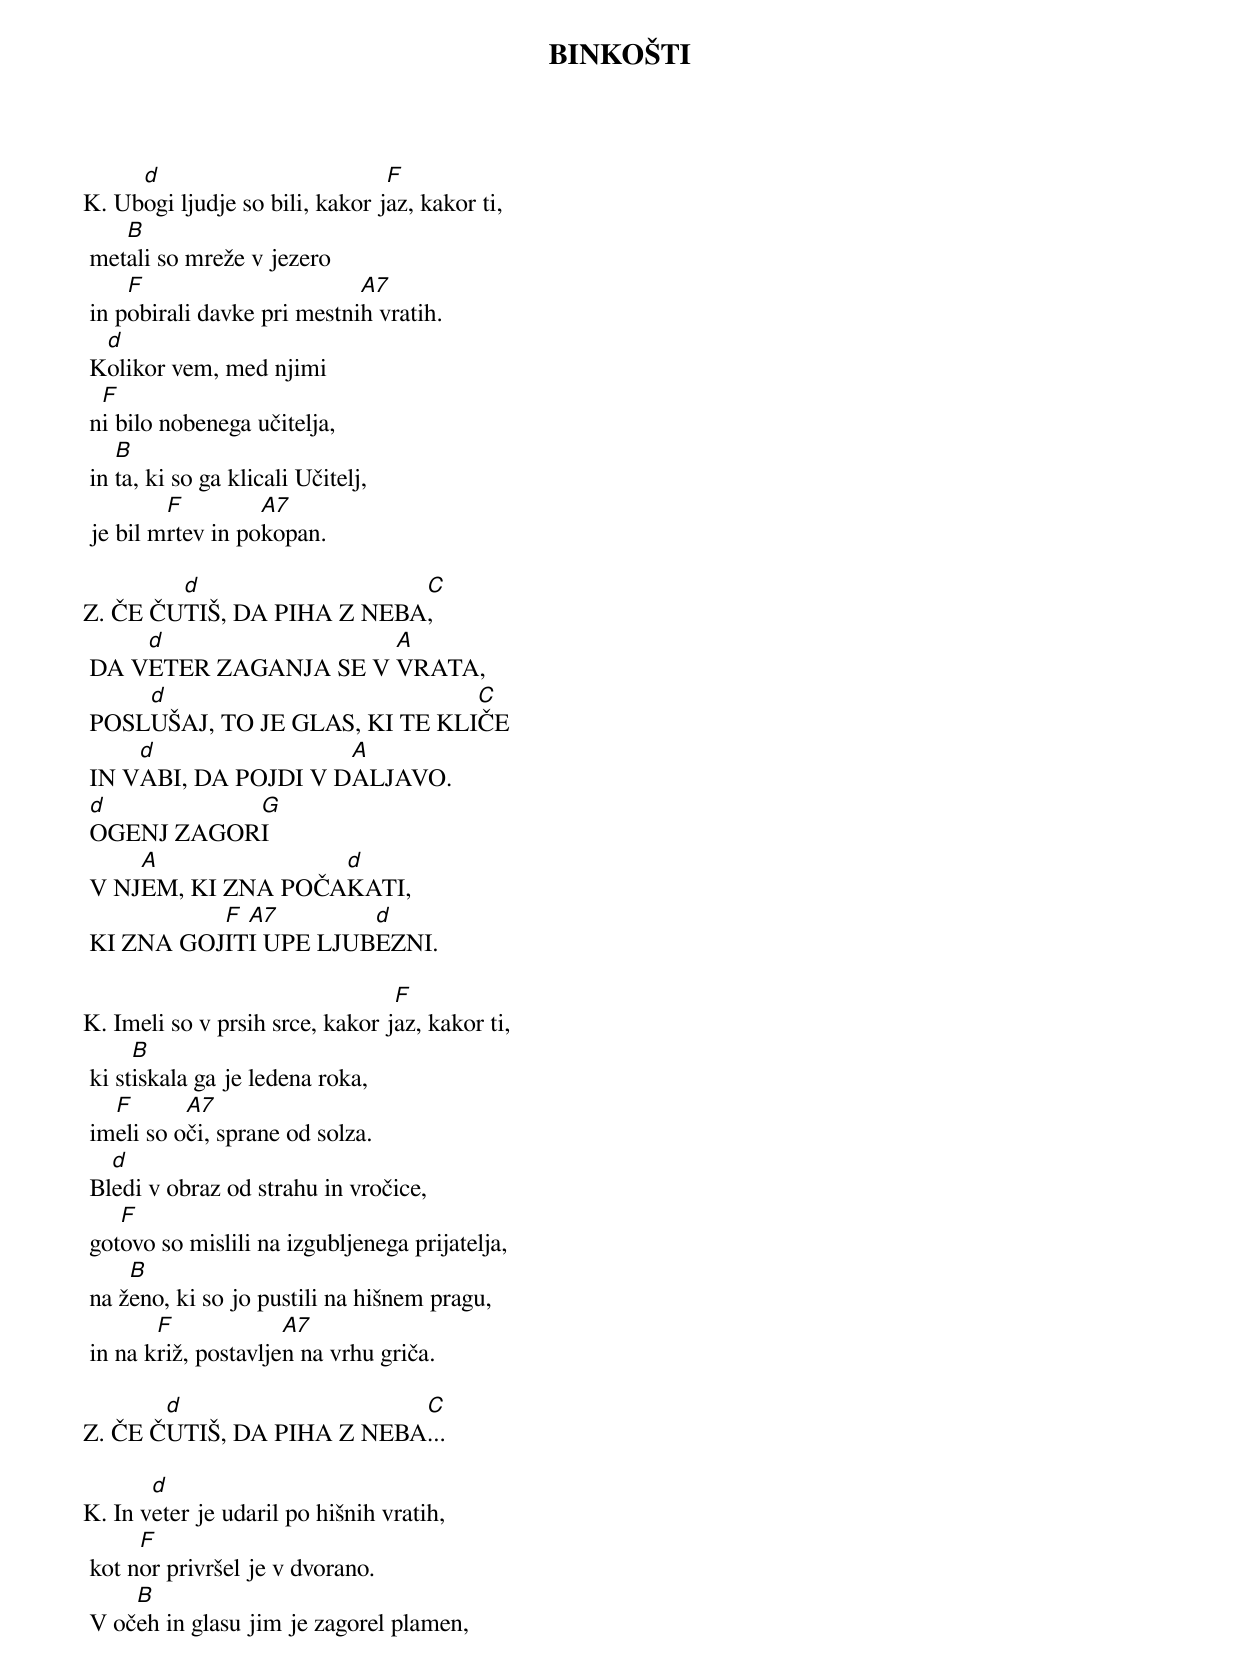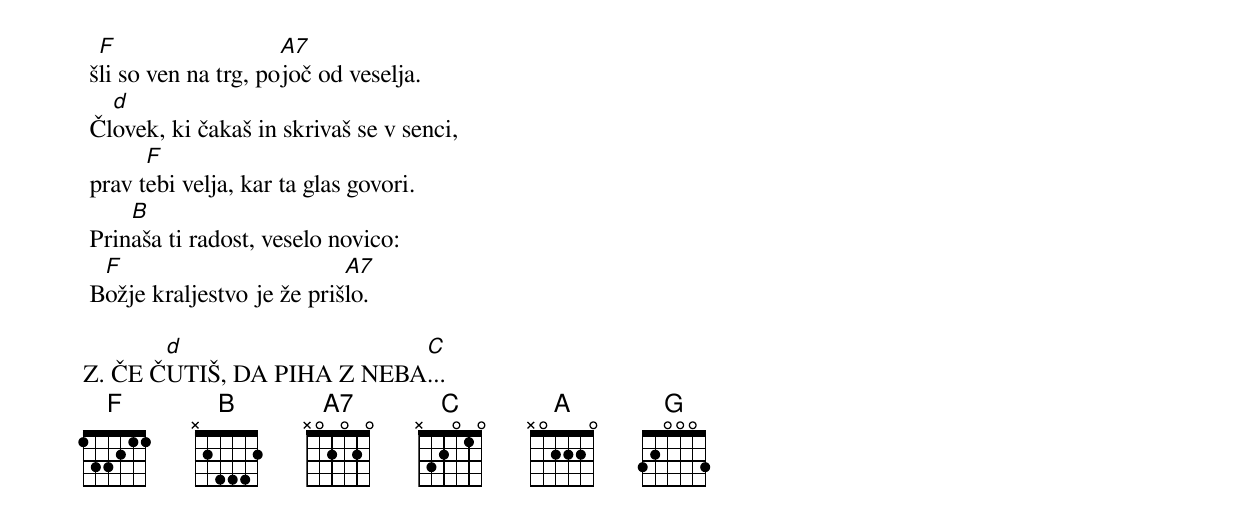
{title: BINKOŠTI}

K.	Ub[d]ogi ljudje so bili, kakor j[F]az, kakor ti,
	met[B]ali so mreže v jezero
	in p[F]obirali davke pri mestni[A7]h vratih.
	K[d]olikor vem, med njimi
	n[F]i bilo nobenega učitelja,
	in [B]ta, ki so ga klicali Učitelj,
	je bil m[F]rtev in po[A7]kopan.

Z.	ČE ČU[d]TIŠ, DA PIHA Z NEBA[C],
	DA V[d]ETER ZAGANJA SE V [A]VRATA,
	POSL[d]UŠAJ, TO JE GLAS, KI TE KLI[C]ČE
	IN V[d]ABI, DA POJDI V D[A]ALJAVO.
	[d]OGENJ ZAGOR[G]I
	V NJ[A]EM, KI ZNA POČA[d]KATI,
	KI ZNA GOJ[F]IT[A7]I UPE LJUB[d]EZNI.

K.	Imeli so v prsih srce, kakor j[F]az, kakor ti,
	ki st[B]iskala ga je ledena roka,
	im[F]eli so o[A7]či, sprane od solza.
	Bl[d]edi v obraz od strahu in vročice,
	got[F]ovo so mislili na izgubljenega prijatelja,
	na ž[B]eno, ki so jo pustili na hišnem pragu,
	in na k[F]riž, postavlje[A7]n na vrhu griča.

Z.	ČE Č[d]UTIŠ, DA PIHA Z NEBA[C]...

K.	In v[d]eter je udaril po hišnih vratih,
	kot n[F]or privršel je v dvorano.
	V oč[B]eh in glasu jim je zagorel plamen,
	š[F]li so ven na trg, po[A7]joč od veselja.
	Čl[d]ovek, ki čakaš in skrivaš se v senci,
	prav t[F]ebi velja, kar ta glas govori.
	Prin[B]aša ti radost, veselo novico:
	B[F]ožje kraljestvo je že priš[A7]lo.

Z.	ČE Č[d]UTIŠ, DA PIHA Z NEBA[C]...
